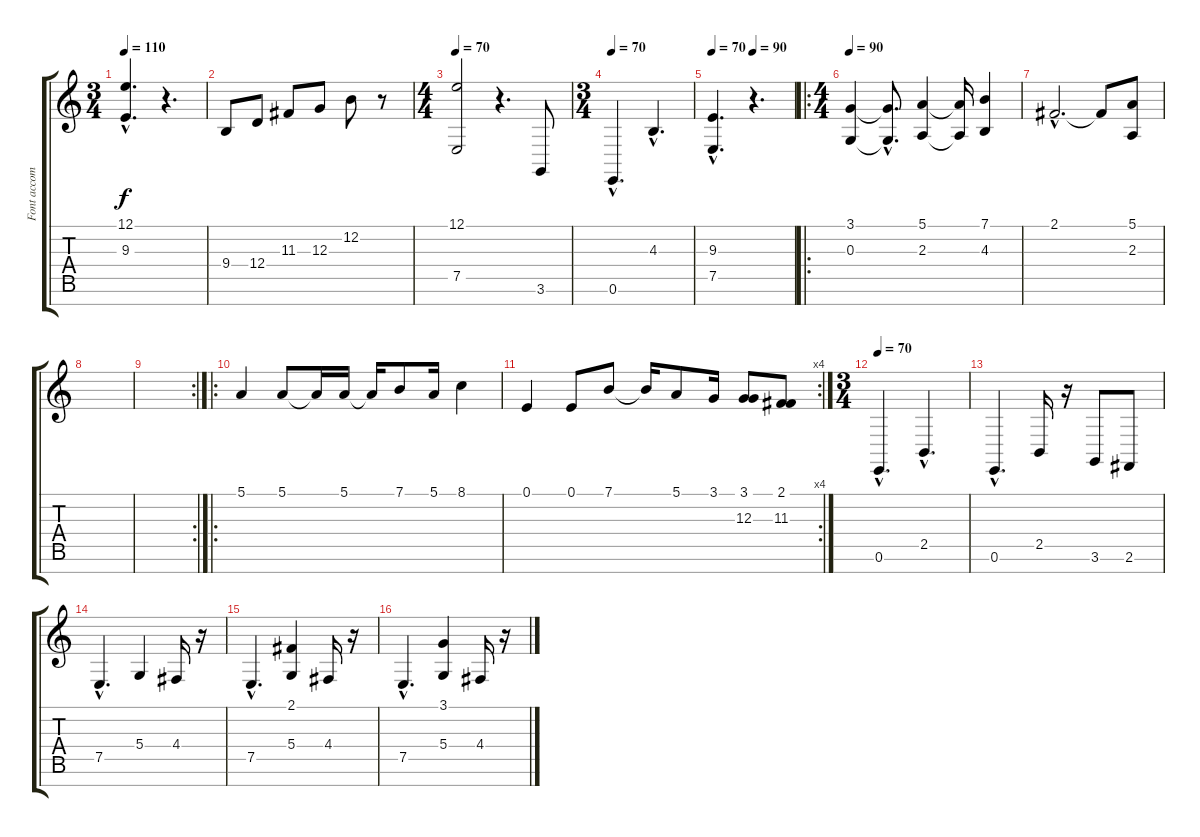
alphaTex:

\track ("Font accom " "Font accom") {instrument synthstrings2}
\staff {score tabs}
\tuning (E4 B3 G3 D3 A2 E2 B1) {hide}
\ts (3 4)
\tempo 110
\clef g2
\ks c
(12.1{hac} 9.3{hac}).4{d dy f} r.4{d} |
9.4.8 12.4.8 11.3.8 12.3.8 12.2.8 r.8 |
\ts (4 4)
\tempo 70
(12.1 7.5).2 r.4{d} 3.6.8 |
\ts (3 4)
\tempo 70
0.6{hac}.4{d} 4.3{hac}.4{d} |
\tempo 70
\tempo (90 0.5)
(9.3{hac} 7.5{hac}).4{d} r.4{d} |
\ro
\ts (4 4)
\tempo 90
(3.1 0.3).4 (3.1{hac t} 0.3{hac t}).8{d} (5.1 2.3).4 (5.1{t} 2.3{t}).16 (7.1 4.3).4 |
2.1{hac}.2{d} 2.1{t}.8 (5.1 2.3).8 |
|
\rc 2
|
\ro
5.1.4 5.1.8 5.1{t}.16 5.1.16 5.1{t}.16 7.1.8 5.1.16 8.1.4 |
\rc 4
0.1.4 0.1.8 7.1.8 7.1{t}.16 5.1.8 3.1.16 (3.1 12.3).8 (2.1 11.3).8 |
\ts (3 4)
\tempo 70
0.6{hac}.4{d} 2.5{hac}.4{d} |
0.6{hac}.4{d} 2.5.16 r.16 3.6.8 2.6.8 |
7.5{hac}.4{d} 5.4.4 4.4.16 r.16 |
7.5{hac}.4{d} (2.1 5.4).4 4.4.16 r.16 |
7.5{hac}.4{d} (3.1 5.4).4 4.4.16 r.16
